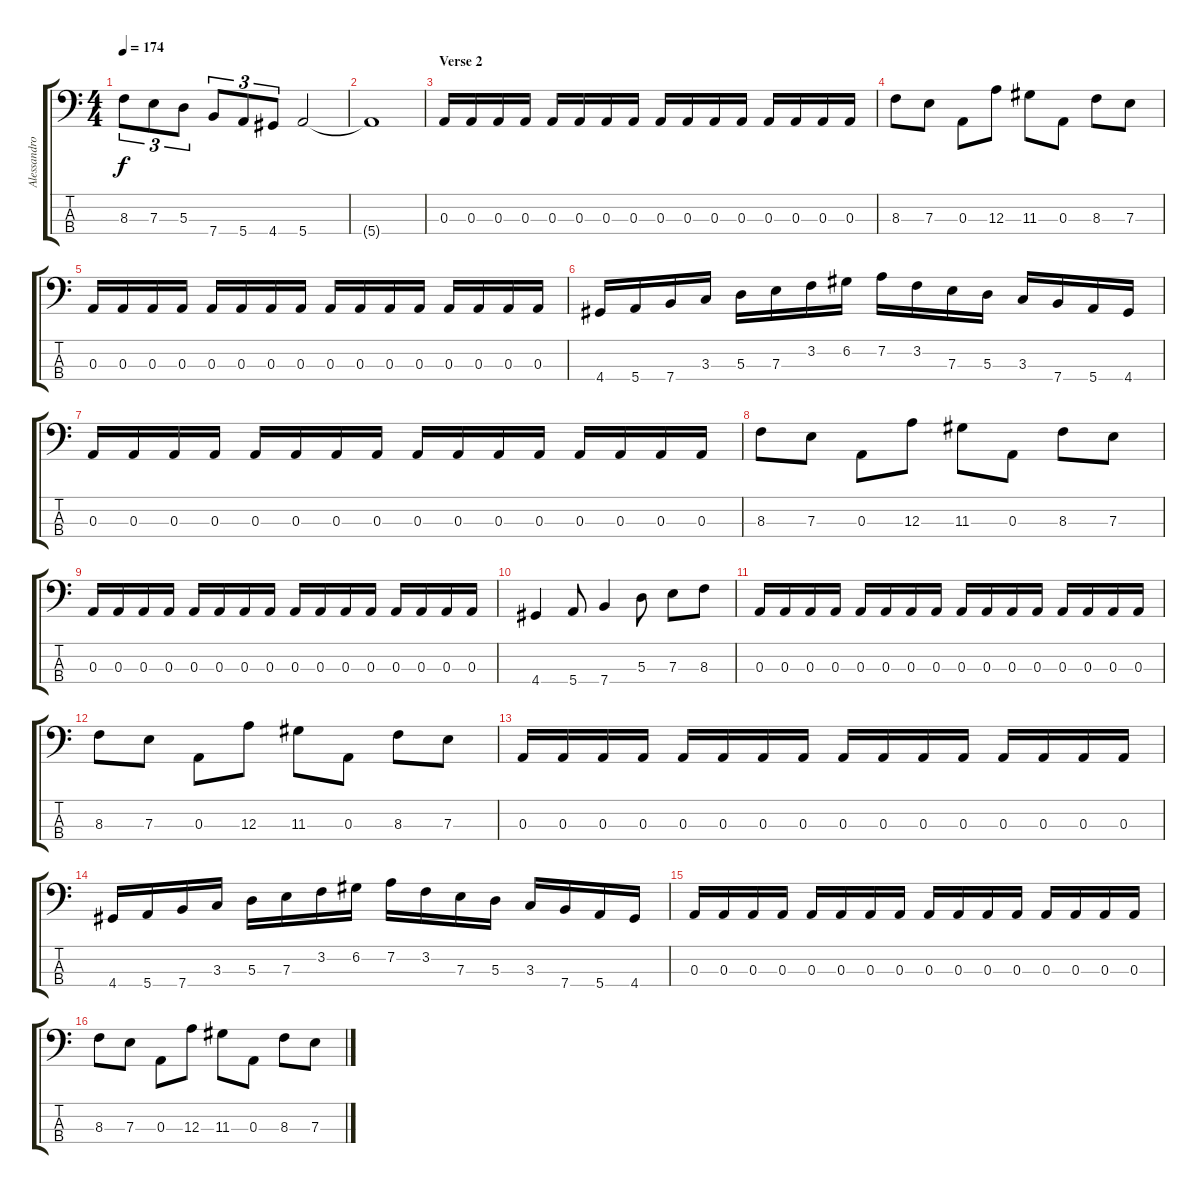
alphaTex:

\track ("Alessandro Lotta (Bass)" "Alessandro") {instrument electricbassfinger}
\staff {score tabs}
\tuning (G2 D2 A1 E1) {hide}
\ts (4 4)
\tempo 174
\clef f4
\ks c
8.3.8{tu (3 2) dy f} 7.3.8{tu (3 2)} 5.3.8{tu (3 2)} 7.4.8{tu (3 2)} 5.4.8{tu (3 2)} 4.4.8{tu (3 2)} 5.4.2 |
5.4{t}.1 |
\section ("" "Verse 2")
0.3.16 0.3.16 0.3.16 0.3.16 0.3.16 0.3.16 0.3.16 0.3.16 0.3.16 0.3.16 0.3.16 0.3.16 0.3.16 0.3.16 0.3.16 0.3.16 |
8.3.8 7.3.8 0.3.8 12.3.8 11.3.8 0.3.8 8.3.8 7.3.8 |
0.3.16 0.3.16 0.3.16 0.3.16 0.3.16 0.3.16 0.3.16 0.3.16 0.3.16 0.3.16 0.3.16 0.3.16 0.3.16 0.3.16 0.3.16 0.3.16 |
4.4.16 5.4.16 7.4.16 3.3.16 5.3.16 7.3.16 3.2.16 6.2.16 7.2.16 3.2.16 7.3.16 5.3.16 3.3.16 7.4.16 5.4.16 4.4.16 |
0.3.16 0.3.16 0.3.16 0.3.16 0.3.16 0.3.16 0.3.16 0.3.16 0.3.16 0.3.16 0.3.16 0.3.16 0.3.16 0.3.16 0.3.16 0.3.16 |
8.3.8 7.3.8 0.3.8 12.3.8 11.3.8 0.3.8 8.3.8 7.3.8 |
0.3.16 0.3.16 0.3.16 0.3.16 0.3.16 0.3.16 0.3.16 0.3.16 0.3.16 0.3.16 0.3.16 0.3.16 0.3.16 0.3.16 0.3.16 0.3.16 |
4.4.4 5.4.8 7.4.4 5.3.8 7.3.8 8.3.8 |
0.3.16 0.3.16 0.3.16 0.3.16 0.3.16 0.3.16 0.3.16 0.3.16 0.3.16 0.3.16 0.3.16 0.3.16 0.3.16 0.3.16 0.3.16 0.3.16 |
8.3.8 7.3.8 0.3.8 12.3.8 11.3.8 0.3.8 8.3.8 7.3.8 |
0.3.16 0.3.16 0.3.16 0.3.16 0.3.16 0.3.16 0.3.16 0.3.16 0.3.16 0.3.16 0.3.16 0.3.16 0.3.16 0.3.16 0.3.16 0.3.16 |
4.4.16 5.4.16 7.4.16 3.3.16 5.3.16 7.3.16 3.2.16 6.2.16 7.2.16 3.2.16 7.3.16 5.3.16 3.3.16 7.4.16 5.4.16 4.4.16 |
0.3.16 0.3.16 0.3.16 0.3.16 0.3.16 0.3.16 0.3.16 0.3.16 0.3.16 0.3.16 0.3.16 0.3.16 0.3.16 0.3.16 0.3.16 0.3.16 |
8.3.8 7.3.8 0.3.8 12.3.8 11.3.8 0.3.8 8.3.8 7.3.8
